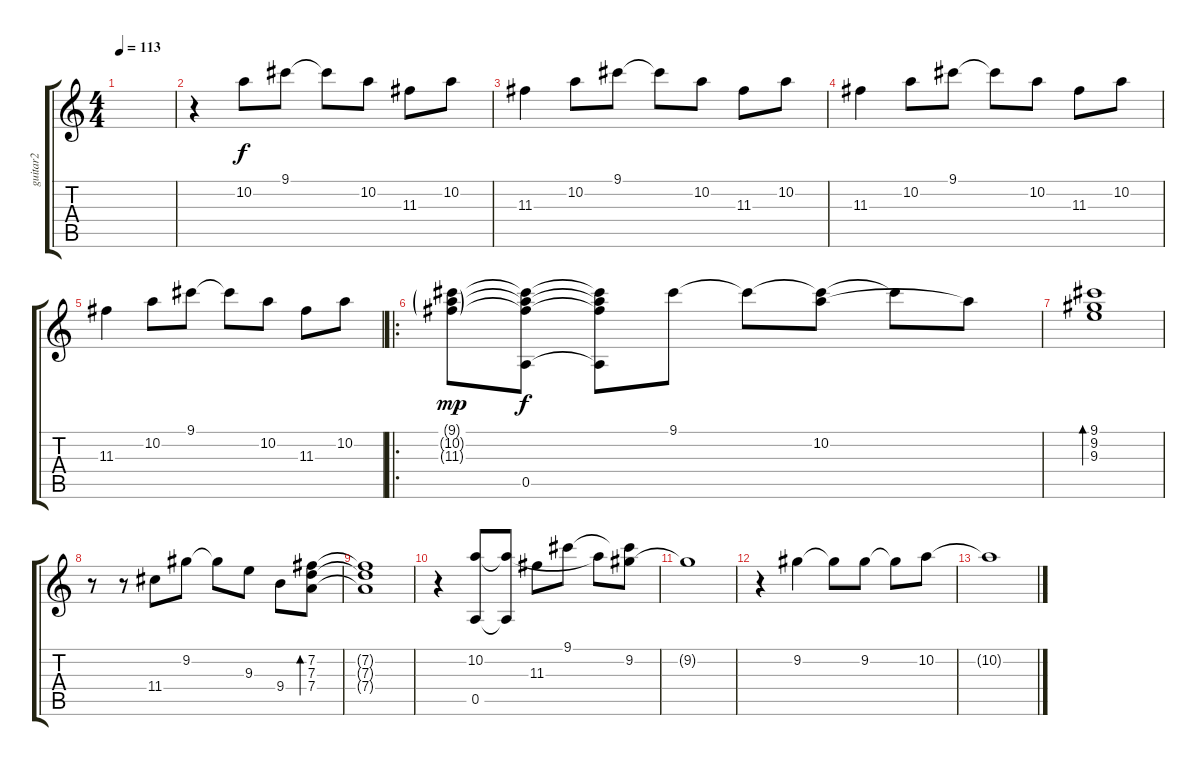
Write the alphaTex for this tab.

\track ("guitar2" "guitar2") {instrument electricguitarjazz}
\staff {score tabs}
\tuning (E4 B3 G3 D3 A2 E2) {hide}
\ts (4 4)
\tempo 113
\clef g2
\ks c
|
r.4 10.2.8 9.1.8 9.1{t}.8 10.2.8 11.3.8 10.2.8 |
11.3.4 10.2.8 9.1.8 9.1{t}.8 10.2.8 11.3.8 10.2.8 |
11.3.4 10.2.8 9.1.8 9.1{t}.8 10.2.8 11.3.8 10.2.8 |
11.3.4 10.2.8 9.1.8 9.1{t}.8 10.2.8 11.3.8 10.2.8 |
\ro
(9.1{g} 10.2{g} 11.3{g}).8{dy mp} (9.1{t} 10.2{t} 11.3{t} 0.5).8{dy f} (9.1{t} 10.2{t} 11.3{t} 0.5{t}).8 9.1.8 9.1{t}.8 (9.1{t} 10.2).8 9.1{t}.8 10.2{t}.8 |
(9.1 9.2 9.3).1{bd 240} |
r.8 r.8 11.4.8 9.2.8 9.2{t}.8 9.3.8 9.4.8 (7.2 7.3 7.4).8{bd 240} |
(7.2{t} 7.3{t} 7.4{t}).1 |
r.4 (10.2 0.5).8 (10.2{t} 0.5{t}).8 11.3.8 9.1.8 10.2{t}.8 (9.1{t} 9.2).8 |
9.2{t}.1 |
r.4 9.2.4 9.2{t}.8 9.2.8 9.2{t}.8 10.2.8 |
10.2{t}.1
